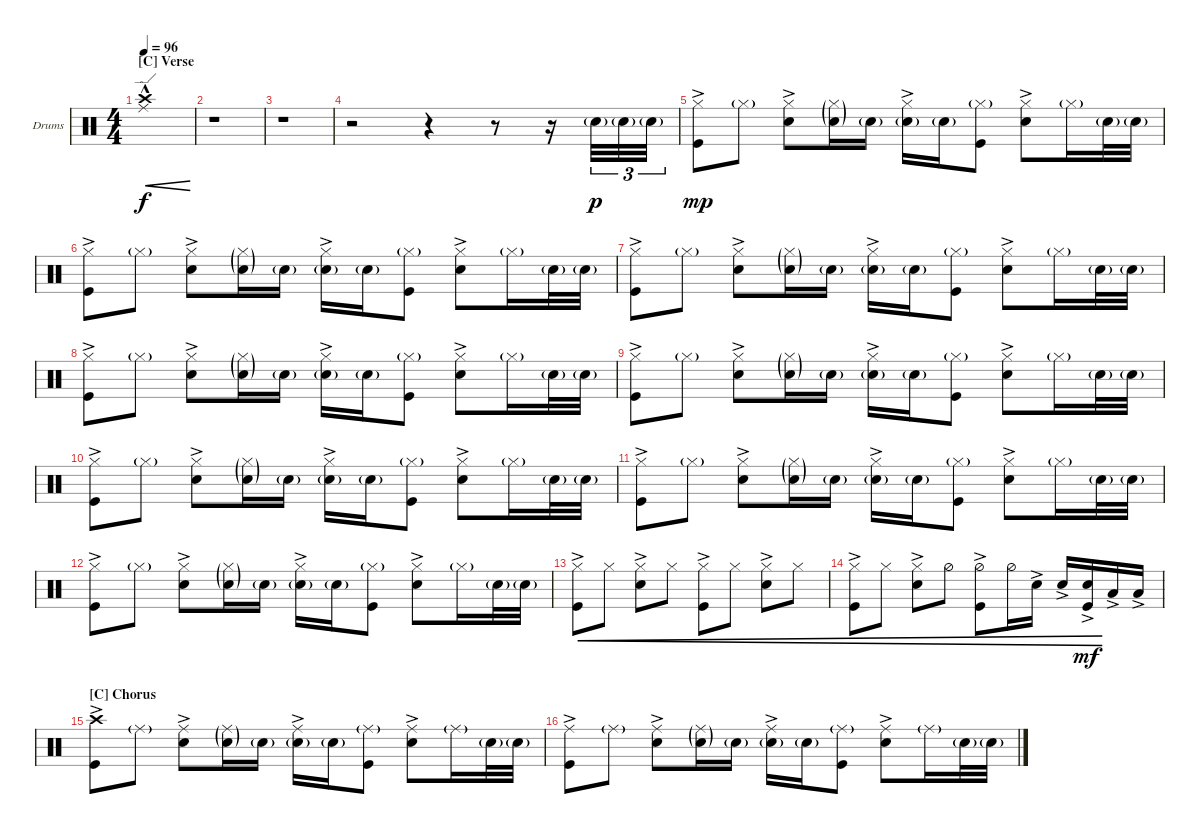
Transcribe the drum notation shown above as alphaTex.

\defaultSystemsLayout 4
\bracketExtendMode groupsimilarinstruments
\firstSystemTrackNameOrientation horizontal
\otherSystemsTrackNameOrientation horizontal
\track ("Drums" "Drums") {instrument percussion}
\staff {score}
\articulation defaults
\ts (4 4)
\section ("C" "Verse")
\tempo 96
\clef neutral
\ks c
("Crash high (hit)"{hac} "Ride (edge)"{hac}).1{cre dy f} |
r.1 |
r.1 |
r.2 r.4 r.8 r.16 "Snare (hit) 2"{g}.32{tu (3 2) dy p} "Snare (hit) 2"{g}.32{tu (3 2)} "Snare (hit) 2"{g}.32{tu (3 2)} |
("Hi-Hat (closed)"{ac} "Kick (hit)").8{dy mp} "Hi-Hat (closed)"{g}.8 ("Hi-Hat (closed)"{ac} "Snare (hit) 2").8 ("Hi-Hat (closed)"{g} "Snare (hit) 2"{g}).16 "Snare (hit) 2"{g}.16 ("Hi-Hat (closed)"{ac} "Snare (hit) 2"{g}).16 "Snare (hit) 2"{g}.16 ("Hi-Hat (closed)"{g} "Kick (hit)").8 ("Hi-Hat (closed)"{ac} "Snare (hit) 2").8 "Hi-Hat (closed)"{g}.16 "Snare (hit) 2"{g}.32 "Snare (hit) 2"{g}.32 |
("Hi-Hat (closed)"{ac} "Kick (hit)").8 "Hi-Hat (closed)"{g}.8 ("Hi-Hat (closed)"{ac} "Snare (hit) 2").8 ("Hi-Hat (closed)"{g} "Snare (hit) 2"{g}).16 "Snare (hit) 2"{g}.16 ("Hi-Hat (closed)"{ac} "Snare (hit) 2"{g}).16 "Snare (hit) 2"{g}.16 ("Hi-Hat (closed)"{g} "Kick (hit)").8 ("Hi-Hat (closed)"{ac} "Snare (hit) 2").8 "Hi-Hat (closed)"{g}.16 "Snare (hit) 2"{g}.32 "Snare (hit) 2"{g}.32 |
("Hi-Hat (closed)"{ac} "Kick (hit)").8 "Hi-Hat (closed)"{g}.8 ("Hi-Hat (closed)"{ac} "Snare (hit) 2").8 ("Hi-Hat (closed)"{g} "Snare (hit) 2"{g}).16 "Snare (hit) 2"{g}.16 ("Hi-Hat (closed)"{ac} "Snare (hit) 2"{g}).16 "Snare (hit) 2"{g}.16 ("Hi-Hat (closed)"{g} "Kick (hit)").8 ("Hi-Hat (closed)"{ac} "Snare (hit) 2").8 "Hi-Hat (closed)"{g}.16 "Snare (hit) 2"{g}.32 "Snare (hit) 2"{g}.32 |
("Hi-Hat (closed)"{ac} "Kick (hit)").8 "Hi-Hat (closed)"{g}.8 ("Hi-Hat (closed)"{ac} "Snare (hit) 2").8 ("Hi-Hat (closed)"{g} "Snare (hit) 2"{g}).16 "Snare (hit) 2"{g}.16 ("Hi-Hat (closed)"{ac} "Snare (hit) 2"{g}).16 "Snare (hit) 2"{g}.16 ("Hi-Hat (closed)"{g} "Kick (hit)").8 ("Hi-Hat (closed)"{ac} "Snare (hit) 2").8 "Hi-Hat (closed)"{g}.16 "Snare (hit) 2"{g}.32 "Snare (hit) 2"{g}.32 |
("Hi-Hat (closed)"{ac} "Kick (hit)").8 "Hi-Hat (closed)"{g}.8 ("Hi-Hat (closed)"{ac} "Snare (hit) 2").8 ("Hi-Hat (closed)"{g} "Snare (hit) 2"{g}).16 "Snare (hit) 2"{g}.16 ("Hi-Hat (closed)"{ac} "Snare (hit) 2"{g}).16 "Snare (hit) 2"{g}.16 ("Hi-Hat (closed)"{g} "Kick (hit)").8 ("Hi-Hat (closed)"{ac} "Snare (hit) 2").8 "Hi-Hat (closed)"{g}.16 "Snare (hit) 2"{g}.32 "Snare (hit) 2"{g}.32 |
("Hi-Hat (closed)"{ac} "Kick (hit)").8 "Hi-Hat (closed)"{g}.8 ("Hi-Hat (closed)"{ac} "Snare (hit) 2").8 ("Hi-Hat (closed)"{g} "Snare (hit) 2"{g}).16 "Snare (hit) 2"{g}.16 ("Hi-Hat (closed)"{ac} "Snare (hit) 2"{g}).16 "Snare (hit) 2"{g}.16 ("Hi-Hat (closed)"{g} "Kick (hit)").8 ("Hi-Hat (closed)"{ac} "Snare (hit) 2").8 "Hi-Hat (closed)"{g}.16 "Snare (hit) 2"{g}.32 "Snare (hit) 2"{g}.32 |
("Hi-Hat (closed)"{ac} "Kick (hit)").8 "Hi-Hat (closed)"{g}.8 ("Hi-Hat (closed)"{ac} "Snare (hit) 2").8 ("Hi-Hat (closed)"{g} "Snare (hit) 2"{g}).16 "Snare (hit) 2"{g}.16 ("Hi-Hat (closed)"{ac} "Snare (hit) 2"{g}).16 "Snare (hit) 2"{g}.16 ("Hi-Hat (closed)"{g} "Kick (hit)").8 ("Hi-Hat (closed)"{ac} "Snare (hit) 2").8 "Hi-Hat (closed)"{g}.16 "Snare (hit) 2"{g}.32 "Snare (hit) 2"{g}.32 |
("Hi-Hat (closed)"{ac} "Kick (hit)").8 "Hi-Hat (closed)"{g}.8 ("Hi-Hat (closed)"{ac} "Snare (hit) 2").8 ("Hi-Hat (closed)"{g} "Snare (hit) 2"{g}).16 "Snare (hit) 2"{g}.16 ("Hi-Hat (closed)"{ac} "Snare (hit) 2"{g}).16 "Snare (hit) 2"{g}.16 ("Hi-Hat (closed)"{g} "Kick (hit)").8 ("Hi-Hat (closed)"{ac} "Snare (hit) 2").8 "Hi-Hat (closed)"{g}.16 "Snare (hit) 2"{g}.32 "Snare (hit) 2"{g}.32 |
("Hi-Hat (closed)"{ac} "Kick (hit)").8{cre} "Hi-Hat (closed)".8{cre} ("Hi-Hat (closed)"{ac} "Snare (hit) 2").8{cre} "Hi-Hat (closed)".8{cre} ("Hi-Hat (closed)"{ac} "Kick (hit)").8{cre} "Hi-Hat (closed)".8{cre} ("Hi-Hat (closed)"{ac} "Snare (hit) 2").8{cre} "Hi-Hat (closed)".8{cre} |
("Hi-Hat (closed)"{ac} "Kick (hit)").8{cre} "Hi-Hat (closed)".8{cre} ("Hi-Hat (closed)"{ac} "Snare (hit) 2").8{cre} "Hi-Hat (half)".8{cre} ("Hi-Hat (half)"{ac} "Kick (hit)").8{cre} "Hi-Hat (half)".16{cre} "Snare (hit) 2"{ac}.16{cre} "Snare (hit) 2"{ac}.16{cre} ("Snare (hit) 2"{ac} "Kick (hit)").16{cre dy mf} "Low Tom (hit)"{ac}.16 "Low Tom (hit)"{ac}.16 |
\section ("C" "Chorus")
("Kick (hit)" "Crash high (hit)"{ac}).8 "Ride (middle)"{g}.8 ("Snare (hit) 2" "Ride (middle)"{ac}).8 ("Snare (hit) 2"{g} "Ride (middle)"{g}).16 "Snare (hit) 2"{g}.16 ("Snare (hit) 2"{g} "Ride (middle)"{ac}).16 "Snare (hit) 2"{g}.16 ("Kick (hit)" "Ride (middle)"{g}).8 ("Snare (hit) 2" "Ride (middle)"{ac}).8 "Ride (middle)"{g}.16 "Snare (hit) 2"{g}.32 "Snare (hit) 2"{g}.32 |
("Kick (hit)" "Ride (middle)"{ac}).8 "Ride (middle)"{g}.8 ("Snare (hit) 2" "Ride (middle)"{ac}).8 ("Snare (hit) 2"{g} "Ride (middle)"{g}).16 "Snare (hit) 2"{g}.16 ("Snare (hit) 2"{g} "Ride (middle)"{ac}).16 "Snare (hit) 2"{g}.16 ("Kick (hit)" "Ride (middle)"{g}).8 ("Snare (hit) 2" "Ride (middle)"{ac}).8 "Ride (middle)"{g}.16 "Snare (hit) 2"{g}.32 "Snare (hit) 2"{g}.32
